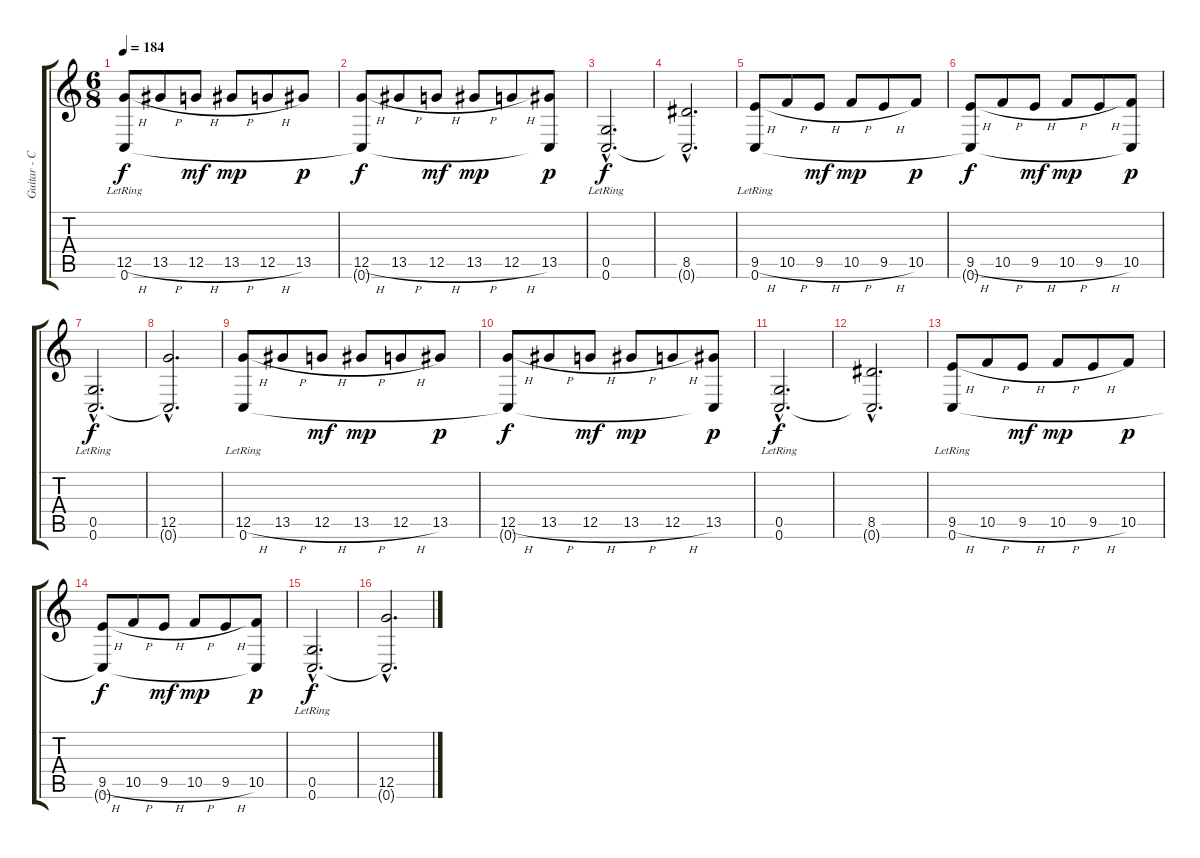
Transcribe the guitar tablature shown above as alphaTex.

\track ("Guitar - Chino Moreno" "Guitar - C") {instrument overdrivenguitar}
\staff {score tabs}
\tuning (D4 A3 F3 C3 G2 C2) {hide}
\ts (6 8)
\tempo 184
\clef g2
\ks c
(12.5{h} 0.6{lr}).8{dy f} 13.5{h}.8 12.5{h}.8{dy mf} 13.5{h}.8{dy mp} 12.5{h}.8 13.5.8{dy p} |
(12.5{h} 0.6{t}).8{dy f} 13.5{h}.8 12.5{h}.8{dy mf} 13.5{h}.8{dy mp} 12.5{h}.8 (13.5 0.6{t}).8{dy p} |
(0.5{hac} 0.6{hac lr}).2{d dy f} |
(8.5{hac} 0.6{hac t}).2{d} |
(9.5{h} 0.6{lr}).8 10.5{h}.8 9.5{h}.8{dy mf} 10.5{h}.8{dy mp} 9.5{h}.8 10.5.8{dy p} |
(9.5{h} 0.6{t}).8{dy f} 10.5{h}.8 9.5{h}.8{dy mf} 10.5{h}.8{dy mp} 9.5{h}.8 (10.5 0.6{t}).8{dy p} |
(0.5{hac} 0.6{hac lr}).2{d dy f} |
(12.5{hac} 0.6{hac t}).2{d} |
(12.5{h} 0.6{lr}).8 13.5{h}.8 12.5{h}.8{dy mf} 13.5{h}.8{dy mp} 12.5{h}.8 13.5.8{dy p} |
(12.5{h} 0.6{t}).8{dy f} 13.5{h}.8 12.5{h}.8{dy mf} 13.5{h}.8{dy mp} 12.5{h}.8 (13.5 0.6{t}).8{dy p} |
(0.5{hac} 0.6{hac lr}).2{d dy f} |
(8.5{hac} 0.6{hac t}).2{d} |
(9.5{h} 0.6{lr}).8 10.5{h}.8 9.5{h}.8{dy mf} 10.5{h}.8{dy mp} 9.5{h}.8 10.5.8{dy p} |
(9.5{h} 0.6{t}).8{dy f} 10.5{h}.8 9.5{h}.8{dy mf} 10.5{h}.8{dy mp} 9.5{h}.8 (10.5 0.6{t}).8{dy p} |
(0.5{hac} 0.6{hac lr}).2{d dy f} |
(12.5{hac} 0.6{hac t}).2{d}
